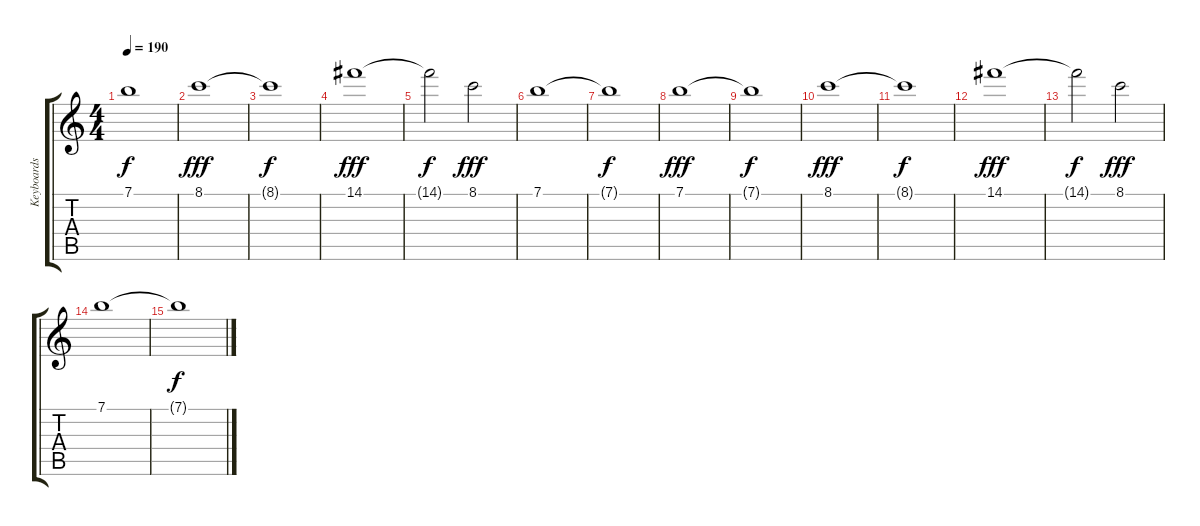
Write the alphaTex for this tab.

\track ("Keyboards" "Keyboards") {instrument pad8sweep}
\staff {score tabs}
\tuning (E5 B4 G4 D4 A3 E3) {hide}
\ts (4 4)
\tempo 190
\clef g2
\ks c
7.1{t}.1{dy f} |
8.1.1{dy fff} |
8.1{t}.1{dy f} |
14.1.1{dy fff} |
14.1{t}.2{dy f} 8.1.2{dy fff} |
7.1.1 |
7.1{t}.1{dy f} |
7.1.1{dy fff} |
7.1{t}.1{dy f} |
8.1.1{dy fff} |
8.1{t}.1{dy f} |
14.1.1{dy fff} |
14.1{t}.2{dy f} 8.1.2{dy fff} |
7.1.1 |
7.1{t}.1{dy f}
